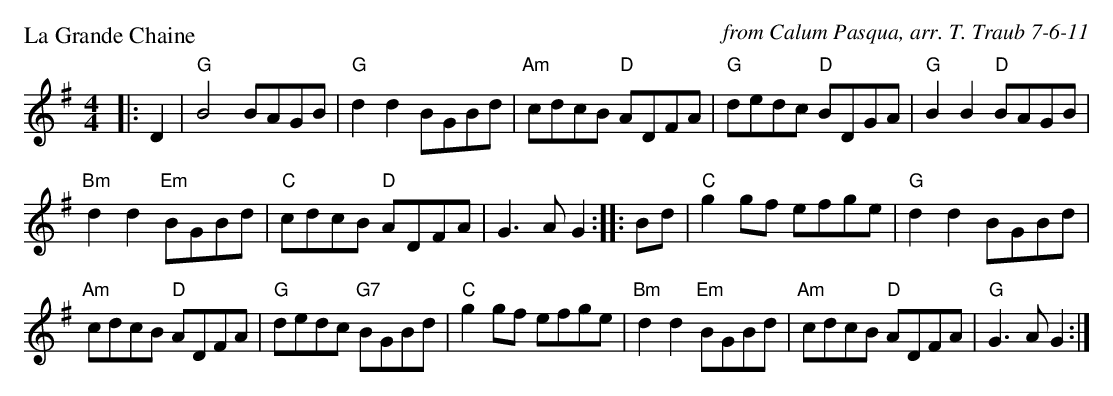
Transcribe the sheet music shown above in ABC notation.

X:1
P: La Grande Chaine
C: from Calum Pasqua, arr. T. Traub 7-6-11
K: G
L: 1/8
M: 4/4
|: D2|"G"B4 BAGB|"G"d2 d2 BGBd|"Am"cdcB "D"ADFA|"G"dedc "D"BDGA|"G"B2 B2 "D"BAGB|
"Bm"d2 d2 "Em"BGBd|"C"cdcB "D"ADFA| G2> A2 G2 :||: Bd|"C"g2 gf efge|"G"d2 d2 BGBd|
"Am"cdcB "D"ADFA|"G"dedc "G7"BGBd|"C"g2 gf efge|"Bm"d2 d2 "Em"BGBd|"Am"cdcB "D"ADFA|"G"G3 A G2 :|
